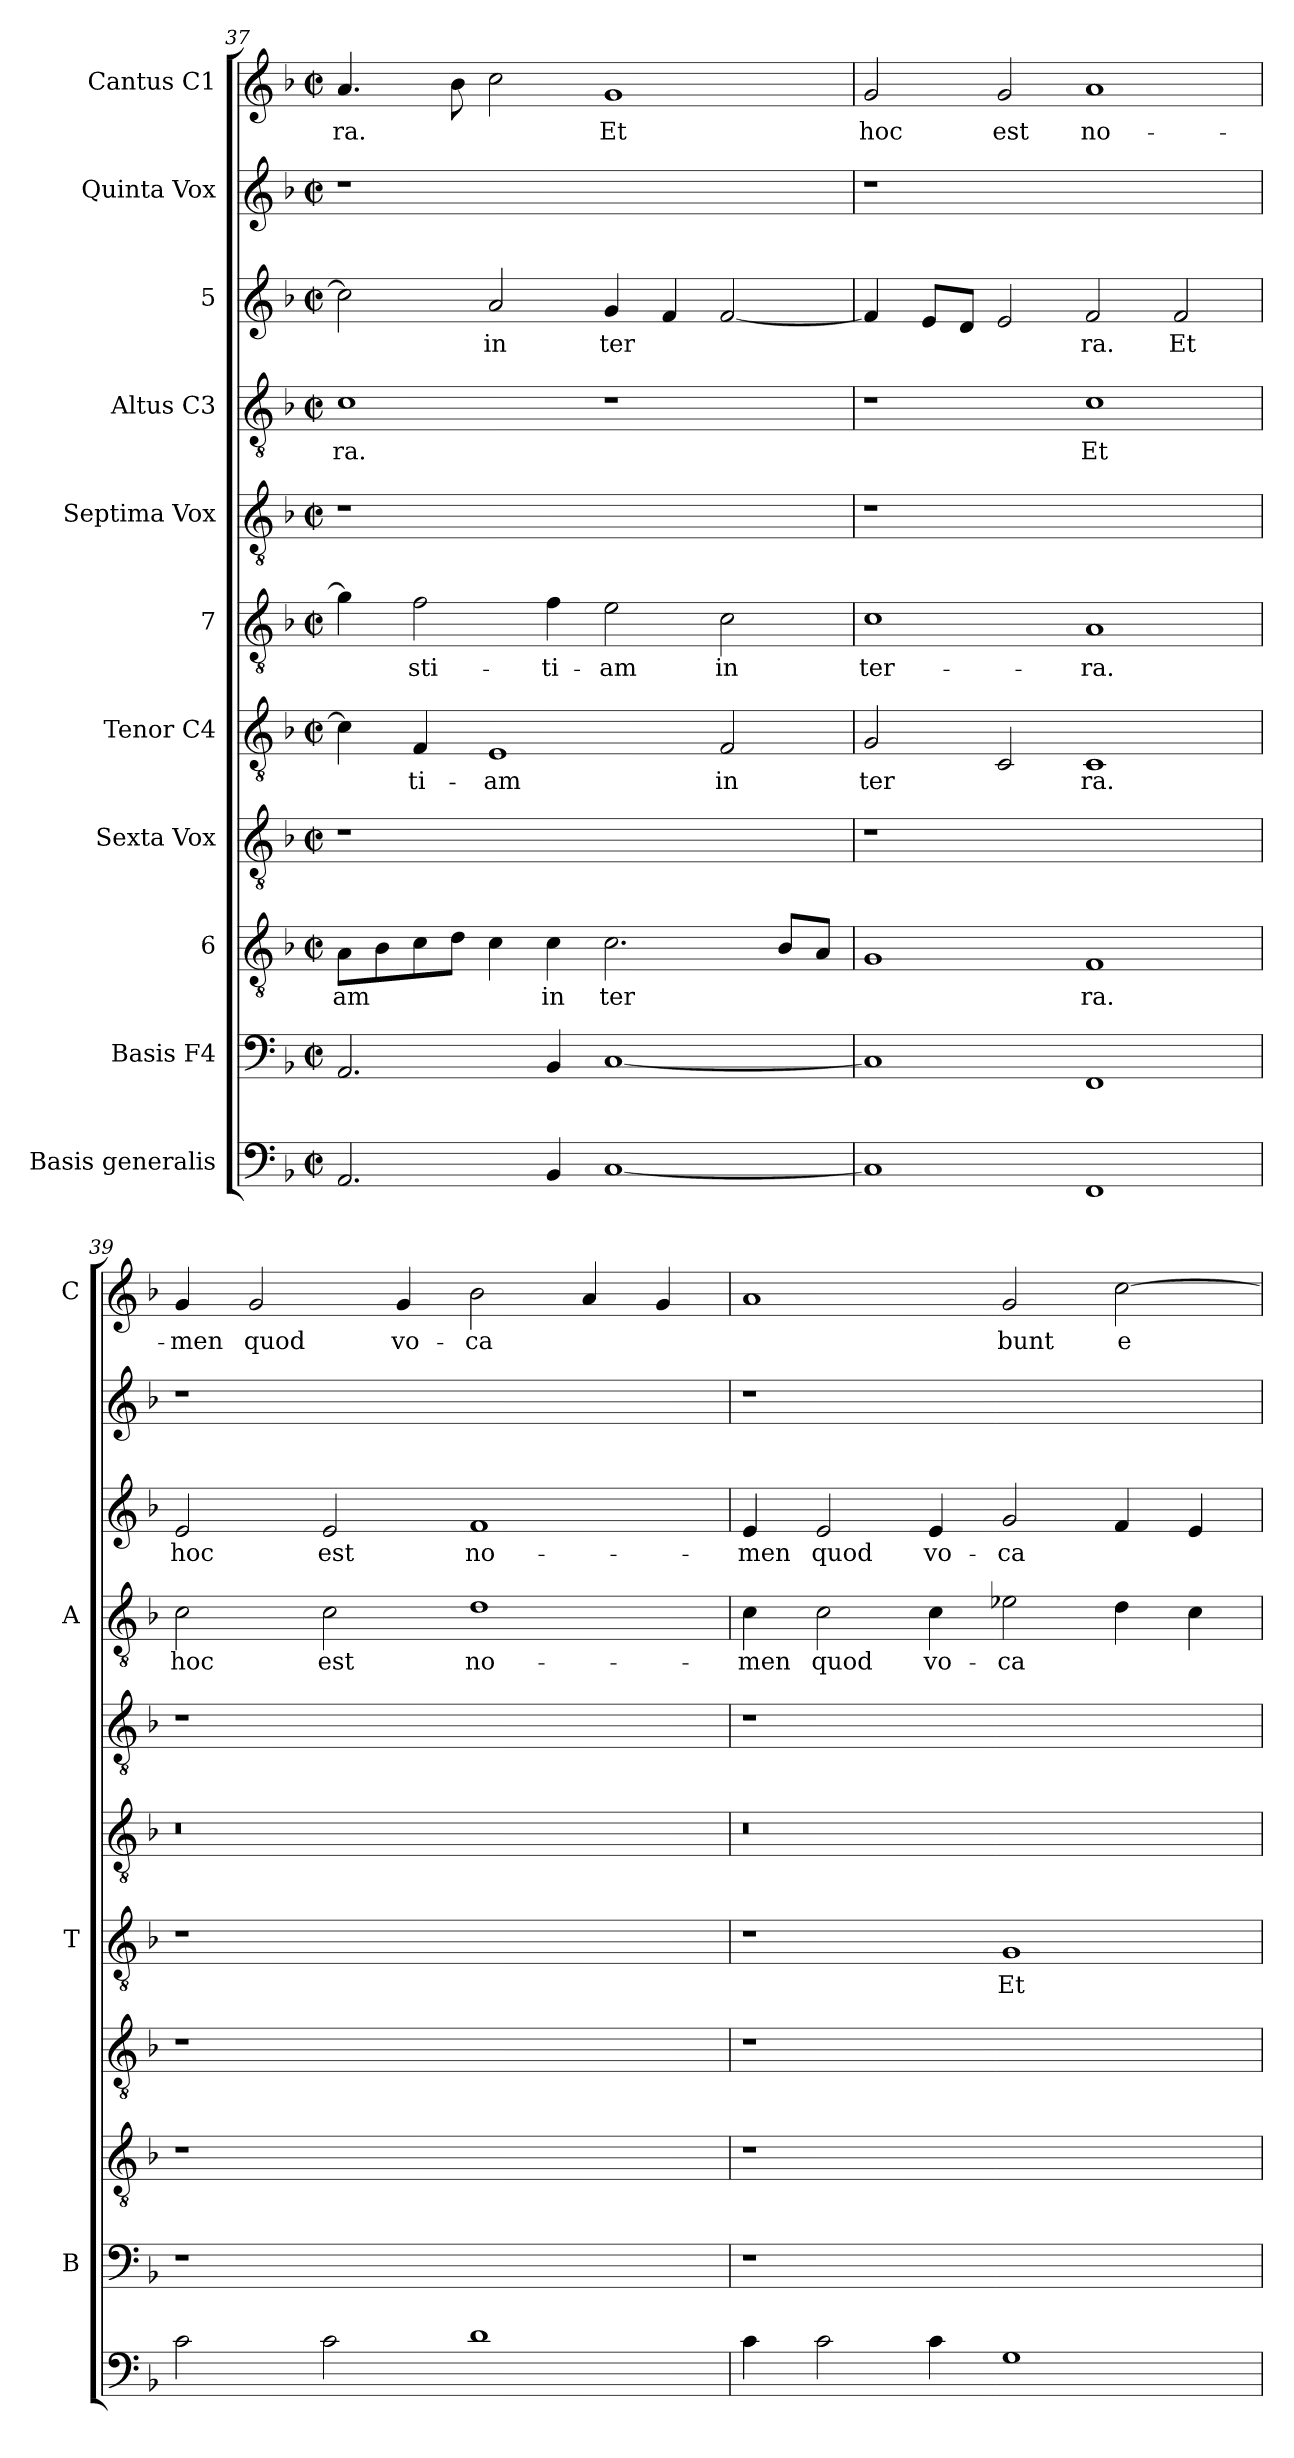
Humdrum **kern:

**kern	**kern	**kern	**text	**kern	**kern	**text	**kern	**text	**kern	**kern	**text	**kern	**text	**kern	**kern	**text
*part11	*part10	*part9	*part9	*part8	*part7	*part7	*part6	*part6	*part5	*part4	*part4	*part3	*part3	*part2	*part1	*part1
*staff11	*staff10	*staff9	*staff9	*staff8	*staff7	*staff7	*staff6	*staff6	*staff5	*staff4	*staff4	*staff3	*staff3	*staff2	*staff1	*staff1
*I"Basis  generalis	*I"Basis  F4	*I"6	*	*I"Sexta  Vox	*I"Tenor  C4	*	*I"7	*	*I"Septima  Vox	*I"Altus  C3	*	*I"5	*	*I"Quinta  Vox	*I"Cantus  C1	*
*	*I'B	*	*	*	*I'T	*	*	*	*	*I'A	*	*	*	*	*I'C	*
*clefF4	*clefF4	*clefGv2	*	*clefGv2	*clefGv2	*	*clefGv2	*	*clefGv2	*clefGv2	*	*clefG2	*	*clefG2	*clefG2	*
*k[b-]	*k[b-]	*k[b-]	*	*k[b-]	*k[b-]	*	*k[b-]	*	*k[b-]	*k[b-]	*	*k[b-]	*	*k[b-]	*k[b-]	*
*F:	*F:	*F:	*	*F:	*F:	*	*F:	*	*F:	*F:	*	*F:	*	*F:	*F:	*
*M2/2	*M2/2	*M2/2	*	*M2/2	*M2/2	*	*M2/2	*	*M2/2	*M2/2	*	*M2/2	*	*M2/2	*M2/2	*
*met(c|)	*met(c|)	*met(c|)	*	*met(c|)	*met(c|)	*	*met(c|)	*	*met(c|)	*met(c|)	*	*met(c|)	*	*met(c|)	*met(c|)	*
=37	=37	=37	=37	=37	=37	=37	=37	=37	=37	=37	=37	=37	=37	=37	=37	=37
!	!	!	!LO:LY:b:cj	!	!	!LO:LY:b:cj	!	!LO:LY:b:cj	!	!	!LO:LY:b:cj	!	!LO:LY:b:cj	!	!	!LO:LY:b:cj
2.AA/	2.AA/	8A\L	-am	1r	4c\]	--	4g\]	--	1r	1c	-ra.	2cc\]	.	1r	4.a/	-ra.
!	!	!	!LO:LY:b:cj	!	!	!	!	!	!	!	!	!	!	!	!	!
.	.	8B-\	.	.	.	.	.	.	.	.	.	.	.	.	.	.
!	!	!	!LO:LY:b:cj	!	!	!LO:LY:b:cj	!	!LO:LY:b:cj	!	!	!	!	!	!	!	!
.	.	8c\	.	.	4F/	-ti-	2f\	-sti-	.	.	.	.	.	.	.	.
!	!	!	!LO:LY:b:cj	!	!	!	!	!	!	!	!	!	!	!	!	!LO:LY:b:cj
.	.	8d\J	.	.	.	.	.	.	.	.	.	.	.	.	8b-\	.
!	!	!	!LO:LY:b:cj	!	!	!LO:LY:b:cj	!	!	!	!	!	!	!LO:LY:b:cj	!	!	!LO:LY:b:cj
.	.	4c\	.	.	1E	-am	.	.	.	.	.	2a/	in	.	2cc\	.
!	!	!	!LO:LY:b:cj	!	!	!	!	!LO:LY:b:cj	!	!	!	!	!	!	!	!
4BB-/	4BB-/	4c\	in	.	.	.	4f\	-ti-	.	.	.	.	.	.	.	.
!	!	!	!LO:LY:b:cj	!	!	!	!	!LO:LY:b:cj	!	!	!	!	!LO:LY:b:cj	!	!	!LO:LY:b:cj
[<1C	[<1C	2.c\	ter-	1ryy	.	.	2e\	-am	1ryy	1r	.	4g/	ter-	1ryy	1g	Et
!	!	!	!	!	!	!	!	!	!	!	!	!	!LO:LY:b:cj	!	!	!
.	.	.	.	.	.	.	.	.	.	.	.	4f/	--	.	.	.
!	!	!	!	!	!	!LO:LY:b:cj	!	!LO:LY:b:cj	!	!	!	!	!LO:LY:b:cj	!	!	!
.	.	.	.	.	2F/	in	2c\	in	.	.	.	[<2f/	--	.	.	.
!	!	!	!LO:LY:b:cj	!	!	!	!	!	!	!	!	!	!	!	!	!
.	.	8B-/L	--	.	.	.	.	.	.	.	.	.	.	.	.	.
!	!	!	!LO:LY:b:cj	!	!	!	!	!	!	!	!	!	!	!	!	!
.	.	8A/J	--	.	.	.	.	.	.	.	.	.	.	.	.	.
=38	=38	=38	=38	=38	=38	=38	=38	=38	=38	=38	=38	=38	=38	=38	=38	=38
!	!	!	!LO:LY:b:cj	!	!	!LO:LY:b:cj	!	!LO:LY:b:cj	!	!	!	!	!LO:LY:b:cj	!	!	!LO:LY:b:cj
1C]	1C]	1G	--	1r	2G/	ter-	1c	ter-	1r	1r	.	4f/]	--	1r	2g/	hoc
!	!	!	!	!	!	!	!	!	!	!	!	!	!LO:LY:b:cj	!	!	!
.	.	.	.	.	.	.	.	.	.	.	.	8e/L	--	.	.	.
!	!	!	!	!	!	!	!	!	!	!	!	!	!LO:LY:b:cj	!	!	!
.	.	.	.	.	.	.	.	.	.	.	.	8d/J	--	.	.	.
!	!	!	!	!	!	!LO:LY:b:cj	!	!	!	!	!	!	!LO:LY:b:cj	!	!	!LO:LY:b:cj
.	.	.	.	.	2C/	--	.	.	.	.	.	2e/	--	.	2g/	est
!	!	!	!LO:LY:b:cj	!	!	!LO:LY:b:cj	!	!LO:LY:b:cj	!	!	!LO:LY:b:cj	!	!LO:LY:b:cj	!	!	!LO:LY:b:cj
1FF	1FF	1F	-ra.	1ryy	1C	-ra.	1A	-ra.	1ryy	1c	Et	2f/	-ra.	1ryy	1a	no-
!	!	!	!	!	!	!	!	!	!	!	!	!	!LO:LY:b:cj	!	!	!
.	.	.	.	.	.	.	.	.	.	.	.	2f/	Et	.	.	.
=39	=39	=39	=39	=39	=39	=39	=39	=39	=39	=39	=39	=39	=39	=39	=39	=39
!	!	!	!	!	!	!	!	!	!	!	!LO:LY:b:cj	!	!LO:LY:b:cj	!	!	!LO:LY:b:cj
2c\	1r	1r	.	1r	1r	.	0r	.	1r	2c\	hoc	2e/	hoc	1r	4g/	-men
!	!	!	!	!	!	!	!	!	!	!	!	!	!	!	!	!LO:LY:b:cj
.	.	.	.	.	.	.	.	.	.	.	.	.	.	.	2g/	quod
!	!	!	!	!	!	!	!	!	!	!	!LO:LY:b:cj	!	!LO:LY:b:cj	!	!	!
2c\	.	.	.	.	.	.	.	.	.	2c\	est	2e/	est	.	.	.
!	!	!	!	!	!	!	!	!	!	!	!	!	!	!	!	!LO:LY:b:cj
.	.	.	.	.	.	.	.	.	.	.	.	.	.	.	4g/	vo-
!	!	!	!	!	!	!	!	!	!	!	!LO:LY:b:cj	!	!LO:LY:b:cj	!	!	!LO:LY:b:cj
1d	1ryy	1ryy	.	1ryy	1ryy	.	.	.	1ryy	1d	no-	1f	no-	1ryy	2b-\	-ca-
!	!	!	!	!	!	!	!	!	!	!	!	!	!	!	!	!LO:LY:b:cj
.	.	.	.	.	.	.	.	.	.	.	.	.	.	.	4a/	--
!	!	!	!	!	!	!	!	!	!	!	!	!	!	!	!	!LO:LY:b:cj
.	.	.	.	.	.	.	.	.	.	.	.	.	.	.	4g/	--
!!LO:PB:g=z
=40	=40	=40	=40	=40	=40	=40	=40	=40	=40	=40	=40	=40	=40	=40	=40	=40
!	!	!	!	!	!	!	!	!	!	!	!LO:LY:b:cj	!	!LO:LY:b:cj	!	!	!LO:LY:b:cj
4c\	1r	1r	.	1r	1r	.	0r	.	1r	4c\	-men	4e/	-men	1r	1a	--
!	!	!	!	!	!	!	!	!	!	!	!LO:LY:b:cj	!	!LO:LY:b:cj	!	!	!
2c\	.	.	.	.	.	.	.	.	.	2c\	quod	2e/	quod	.	.	.
!	!	!	!	!	!	!	!	!	!	!	!LO:LY:b:cj	!	!LO:LY:b:cj	!	!	!
4c\	.	.	.	.	.	.	.	.	.	4c\	vo-	4e/	vo-	.	.	.
!	!	!	!	!	!	!LO:LY:b:cj	!	!	!	!	!LO:LY:b:cj	!	!LO:LY:b:cj	!	!	!LO:LY:b:cj
1G	1ryy	1ryy	.	1ryy	1G	Et	.	.	1ryy	2e-X\	-ca-	2g/	-ca-	1ryy	2g/	-bunt
!	!	!	!	!	!	!	!	!	!	!	!LO:LY:b:cj	!	!LO:LY:b:cj	!	!	!LO:LY:b:cj
.	.	.	.	.	.	.	.	.	.	4d\	--	4f/	--	.	[>2cc\	e-
!	!	!	!	!	!	!	!	!	!	!	!LO:LY:b:cj	!	!LO:LY:b:cj	!	!	!
.	.	.	.	.	.	.	.	.	.	4c\	--	4e/	--	.	.	.
=	=	=	=	=	=	=	=	=	=	=	=	=	=	=	=	=
*-	*-	*-	*-	*-	*-	*-	*-	*-	*-	*-	*-	*-	*-	*-	*-	*-
